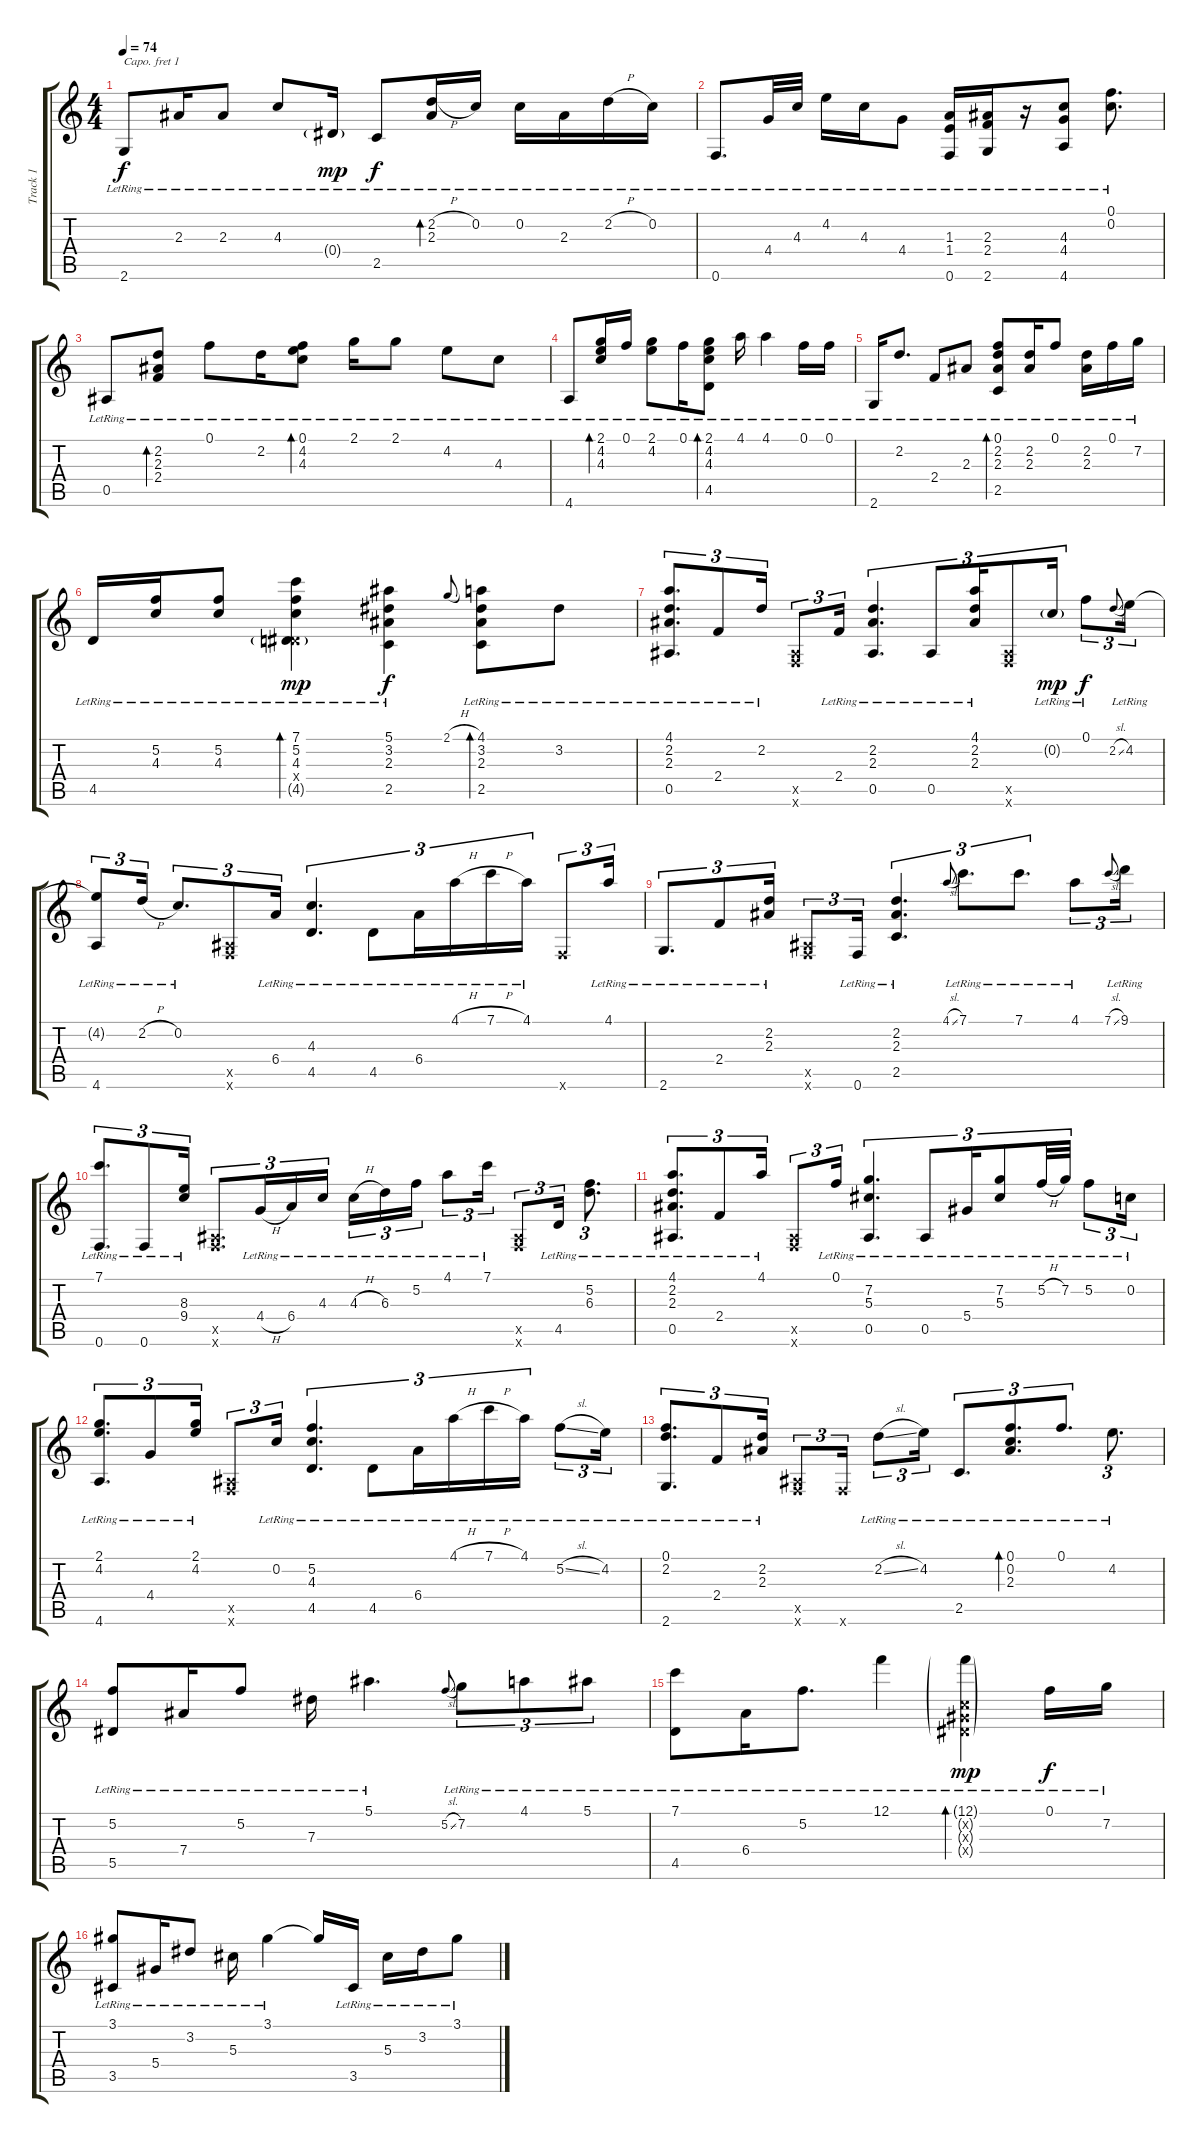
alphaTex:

\track ("Track 1" "Track 1") {instrument acousticguitarsteel}
\staff {score tabs}
\capo 1
\tuning (E4 B3 G3 D3 A2 E2) {hide}
\ts (4 4)
\tempo 74
\clef g2
\ks c
2.6{lr}.8{dy f} 2.3{lr}.16 2.3{lr}.8 4.3{lr}.8 0.4{g lr}.16{dy mp} 2.5{lr}.8{dy f} (2.2{h lr} 2.3{lr}).16{bd 240} 0.2{lr}.16 0.2{lr}.16 2.3{lr}.16 2.2{h lr}.16 0.2{lr}.16 |
0.6{lr}.8{d} 4.4{lr}.32 4.3{lr}.32 4.2{lr}.16 4.3{lr}.16 4.4{lr}.8 (1.3{lr} 1.4{lr} 0.6{lr}).16 (2.3{lr} 2.4{lr} 2.6{lr}).16 r.16 (4.3{lr} 4.4{lr} 4.6{lr}).8 (0.1{lr} 0.2{lr}).8{d} |
0.5{lr}.8 (2.2{lr} 2.3{lr} 2.4{lr}).8{bd 240} 0.1{lr}.8 2.2{lr}.16 (0.1{lr} 4.2{lr} 4.3{lr}).8{bd 120} 2.1{lr}.16 2.1{lr}.8 4.2{lr}.8 4.3{lr}.8 |
4.6{lr}.8 (2.1{lr} 4.2{lr} 4.3{lr}).16{bd 240} 0.1{lr}.16 (2.1{lr} 4.2{lr}).8 0.1{lr}.16 (2.1{lr} 4.2{lr} 4.3{lr} 4.5{lr}).8{bd 120} 4.1{lr}.16 4.1{lr}.4 0.1{lr}.16 0.1{lr}.16 |
2.6{lr}.16 2.2{lr}.8{d} 2.4{lr}.8 2.3{lr}.8 (0.1{lr} 2.2{lr} 2.3{lr} 2.5{lr}).8{bd 240} (2.2{lr} 2.3{lr}).16 0.1{lr}.8 (2.2{lr} 2.3{lr}).16 0.1{lr}.16 7.2{lr}.16 |
4.5{lr}.16 (5.2{lr} 4.3{lr}).16 (5.2{lr} 4.3{lr}).8 (7.1{lr} 5.2{lr} 4.3{lr} 0.4{x} 4.5{g lr}).4{bd 120 dy mp} (5.1{lr} 3.2{lr} 2.3{lr} 2.5{lr}).4{dy f} 2.1{h}.8{gr onbeat} (4.1{lr} 3.2{lr} 2.3{lr} 2.5{lr}).8{bd 120} 3.2{lr}.8 |
(4.1{lr} 2.2{lr} 2.3{lr} 0.5{lr}).8{d tu (3 2)} 2.4{lr}.8{tu (3 2)} 2.2{lr}.16{tu (3 2)} (0.5{x} 0.6{x}).8{tu (3 2)} 2.4{lr}.16{tu (3 2)} (2.2{lr} 2.3{lr} 0.5{lr}).4{d tu (3 2)} 0.5{lr}.8{tu (3 2)} (4.1{lr} 2.2{lr} 2.3{lr}).16{tu (3 2)} (0.5{x} 0.6{x}).8{tu (3 2)} 0.2{g lr}.16{tu (3 2) dy mp} 0.1{lr}.8{tu (3 2) dy f} 2.2{sl}.8{gr onbeat} 4.2{lr}.16{tu (3 2)} |
(4.2{t} 4.6{lr}).8{tu (3 2)} 2.2{h lr}.16{tu (3 2)} 0.2{lr}.8{d tu (3 2)} (0.5{x} 0.6{x}).8{tu (3 2)} 6.4{lr}.16{tu (3 2)} (4.3{lr} 4.5{lr}).4{d tu (3 2)} 4.5{lr}.8{tu (3 2)} 6.4{lr}.16{tu (3 2)} 4.1{h lr}.16{tu (3 2)} 7.1{h lr}.16{tu (3 2)} 4.1{lr}.16{tu (3 2)} 0.6{x}.8{tu (3 2)} 4.1{lr}.16{tu (3 2)} |
2.6{lr}.8{d tu (3 2)} 2.4{lr}.8{tu (3 2)} (2.2{lr} 2.3{lr}).16{tu (3 2)} (0.5{x} 0.6{x}).8{tu (3 2)} 0.6{lr}.16{tu (3 2)} (2.2{lr} 2.3{lr} 2.5{lr}).4{d tu (3 2)} 4.1{sl}.8{gr onbeat} 7.1{lr}.8{d tu (3 2)} 7.1{lr}.8{d tu (3 2)} 4.1{lr}.8{tu (3 2)} 7.1{sl}.8{gr onbeat} 9.1{lr}.16{tu (3 2)} |
(7.1{lr} 0.6{lr}).8{d tu (3 2)} 0.6{lr}.8{tu (3 2)} (8.3{lr} 9.4{lr}).16{tu (3 2)} (0.5{x} 0.6{x}).8{d tu (3 2)} 4.4{h lr}.16{tu (3 2)} 6.4{lr}.16{tu (3 2)} 4.3{lr}.16{tu (3 2)} 4.3{h lr}.16{tu (3 2)} 6.3{lr}.16{tu (3 2)} 5.2{lr}.16{tu (3 2)} 4.1{lr}.8{tu (3 2)} 7.1{lr}.16{tu (3 2)} (0.5{x} 0.6{x}).8{tu (3 2)} 4.5{lr}.16{tu (3 2)} (5.2{lr} 6.3{lr}).8{d tu (3 2)} |
(4.1{lr} 2.2{lr} 2.3{lr} 0.5{lr}).8{d tu (3 2)} 2.4{lr}.8{tu (3 2)} 4.1{lr}.16{tu (3 2)} (0.5{x} 0.6{x}).8{tu (3 2)} 0.1{lr}.16{tu (3 2)} (7.2{lr} 5.3{lr} 0.5{lr}).4{d tu (3 2)} 0.5{lr}.8{tu (3 2)} 5.4{lr}.16{tu (3 2)} (7.2{lr} 5.3{lr}).8{tu (3 2)} 5.2{h lr}.32{tu (3 2)} 7.2{lr}.32{tu (3 2)} 5.2{lr}.8{tu (3 2)} 0.2{lr}.16{tu (3 2)} |
(2.1{lr} 4.2{lr} 4.6{lr}).8{d tu (3 2)} 4.4{lr}.8{tu (3 2)} (2.1{lr} 4.2{lr}).16{tu (3 2)} (0.5{x} 0.6{x}).8{tu (3 2)} 0.2{lr}.16{tu (3 2)} (5.2{lr} 4.3{lr} 4.5{lr}).4{d tu (3 2)} 4.5{lr}.8{tu (3 2)} 6.4{lr}.16{tu (3 2)} 4.1{h lr}.16{tu (3 2)} 7.1{h lr}.16{tu (3 2)} 4.1{lr}.16{tu (3 2)} 5.2{sl lr}.8{tu (3 2)} 4.2{lr}.16{tu (3 2)} |
(0.1{lr} 2.2{lr} 2.6{lr}).8{d tu (3 2)} 2.4{lr}.8{tu (3 2)} (2.2{lr} 2.3{lr}).16{tu (3 2)} (0.5{x} 0.6{x}).8{tu (3 2)} 0.6{x}.16{tu (3 2)} 2.2{sl lr}.8{tu (3 2)} 4.2{lr}.16{tu (3 2)} 2.5{lr}.8{d tu (3 2)} (0.1{lr} 0.2{lr} 2.3{lr}).8{d tu (3 2) bd 120} 0.1{lr}.8{d tu (3 2)} 4.2{lr}.8{d tu (3 2)} |
(5.2{lr} 5.5{lr}).8 7.4{lr}.16 5.2{lr}.8 7.3{lr}.16 5.1{lr}.4{d} 5.2{sl}.8{gr onbeat} 7.2{lr}.8{tu (3 2)} 4.1{lr}.8{tu (3 2)} 5.1{lr}.8{tu (3 2)} |
(7.1{lr} 4.5{lr}).8 6.4{lr}.16 5.2{lr}.8{d} 12.1{lr}.4 (12.1{g lr} 0.2{g x} 0.3{g x} 0.4{g x}).4{bd 120 dy mp} 0.1{lr}.16{dy f} 7.2{lr}.16 |
(3.1{lr} 3.5{lr}).8 5.4{lr}.16 3.2{lr}.8 5.3{lr}.16 3.1{lr}.4 3.1{t}.16 3.5{lr}.16 5.3{lr}.16 3.2{lr}.16 3.1{lr}.8
